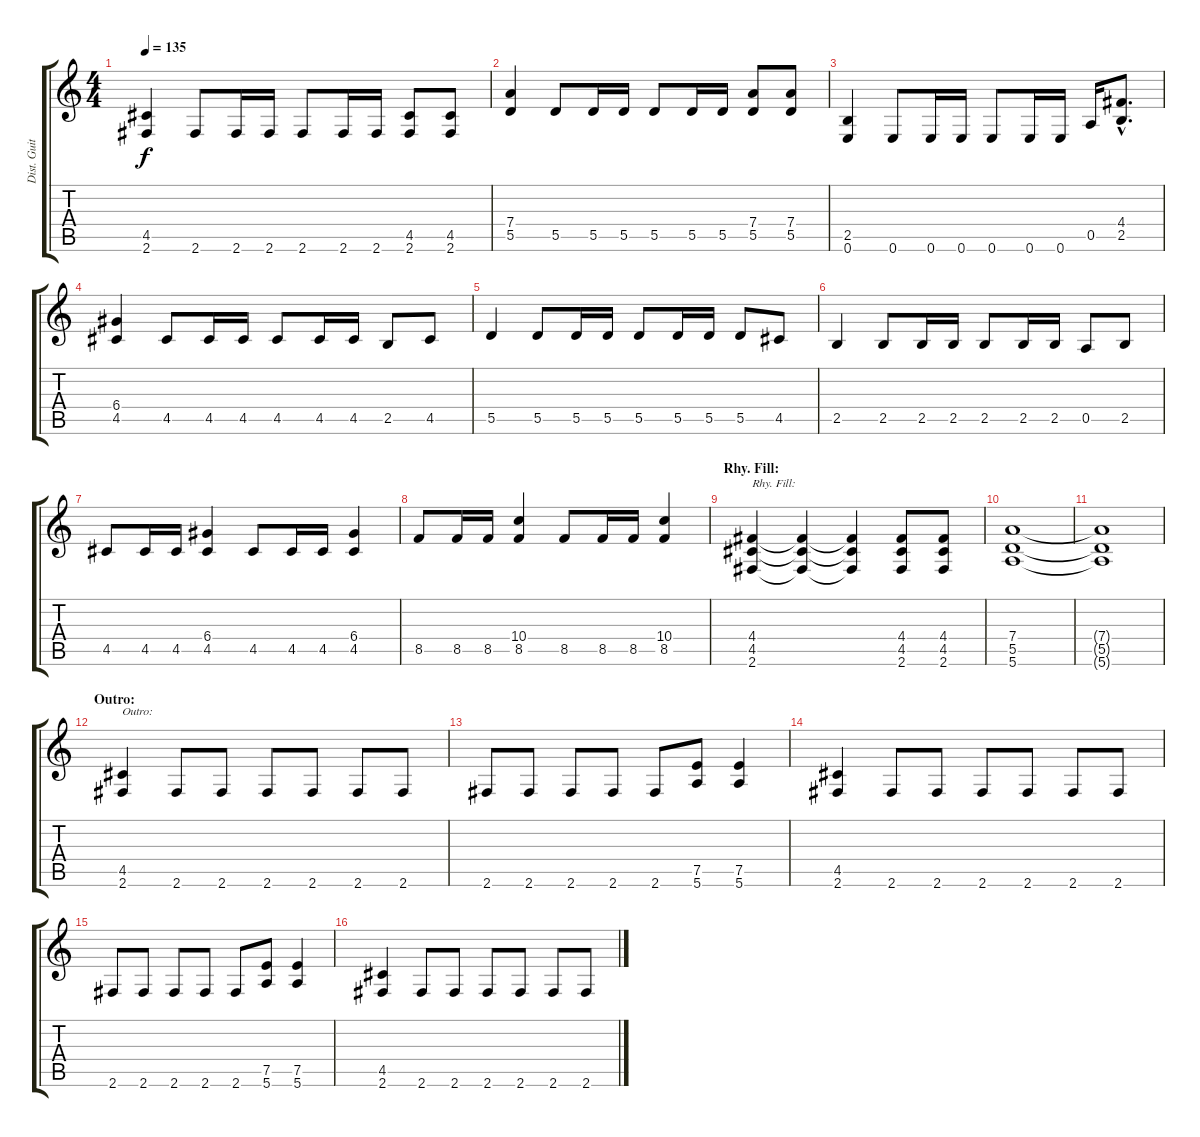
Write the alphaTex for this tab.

\track ("Dist. Guitar 2" "Dist. Guit") {instrument distortionguitar}
\staff {score tabs}
\tuning (E4 B3 G3 D3 A2 E2) {hide}
\ts (4 4)
\tempo 135
\clef g2
\ks c
(4.5 2.6).4{dy f} 2.6.8 2.6.16 2.6.16 2.6.8 2.6.16 2.6.16 (4.5 2.6).8 (4.5 2.6).8 |
(7.4 5.5).4 5.5.8 5.5.16 5.5.16 5.5.8 5.5.16 5.5.16 (7.4 5.5).8 (7.4 5.5).8 |
(2.5 0.6).4 0.6.8 0.6.16 0.6.16 0.6.8 0.6.16 0.6.16 0.5.16 (4.4{hac} 2.5{hac}).8{d} |
(6.4 4.5).4 4.5.8 4.5.16 4.5.16 4.5.8 4.5.16 4.5.16 2.5.8 4.5.8 |
5.5.4 5.5.8 5.5.16 5.5.16 5.5.8 5.5.16 5.5.16 5.5.8 4.5.8 |
2.5.4 2.5.8 2.5.16 2.5.16 2.5.8 2.5.16 2.5.16 0.5.8 2.5.8 |
4.5.8 4.5.16 4.5.16 (6.4 4.5).4 4.5.8 4.5.16 4.5.16 (6.4 4.5).4 |
8.5.8 8.5.16 8.5.16 (10.4 8.5).4 8.5.8 8.5.16 8.5.16 (10.4 8.5).4 |
\section ("" "Rhy. Fill:")
(4.4 4.5 2.6).4{txt "Rhy. Fill:"} (4.4{t} 4.5{t} 2.6{t}).4 (4.4{t} 4.5{t} 2.6{t}).4 (4.4 4.5 2.6).8 (4.4 4.5 2.6).8 |
(7.4 5.5 5.6).1 |
(7.4{t} 5.5{t} 5.6{t}).1 |
\section ("" "Outro:")
(4.5 2.6).4{txt "Outro:"} 2.6.8 2.6.8 2.6.8 2.6.8 2.6.8 2.6.8 |
2.6.8 2.6.8 2.6.8 2.6.8 2.6.8 (7.5 5.6).8 (7.5 5.6).4 |
(4.5 2.6).4 2.6.8 2.6.8 2.6.8 2.6.8 2.6.8 2.6.8 |
2.6.8 2.6.8 2.6.8 2.6.8 2.6.8 (7.5 5.6).8 (7.5 5.6).4 |
(4.5 2.6).4 2.6.8 2.6.8 2.6.8 2.6.8 2.6.8 2.6.8
